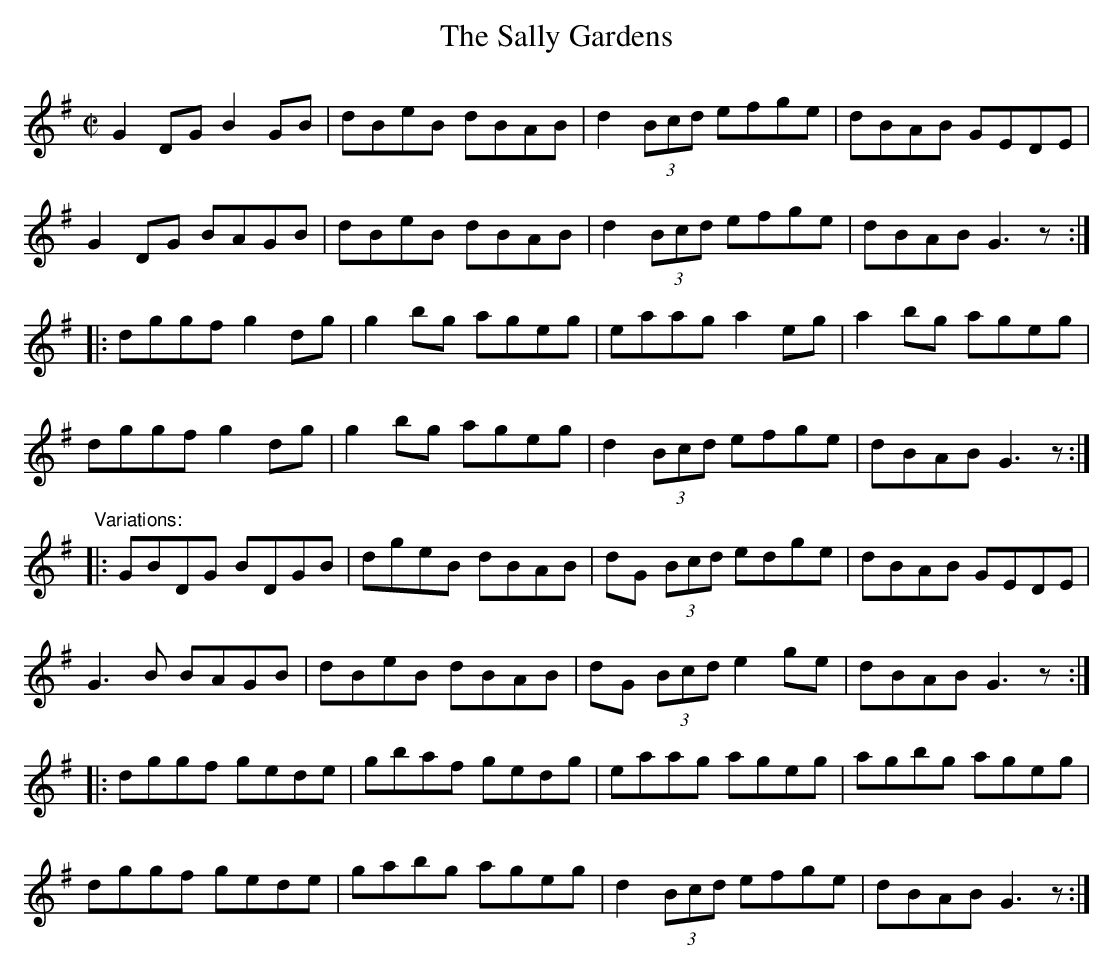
X:1
T:Sally Gardens, The
M:C|
K:G
G2DG B2GB|dBeB dBAB|d2 (3Bcd efge|dBAB GEDE|
G2DG BAGB|dBeB dBAB|d2 (3Bcd efge|dBAB G3z:|
|:dggf g2dg|g2bg ageg|eaag a2eg|a2bg ageg|
dggf g2dg|g2bg ageg|d2 (3Bcd efge|dBAB G3z:|
"Variations:"
|:GBDG BDGB|dgeB dBAB|dG (3Bcd edge|dBAB GEDE|
G3B BAGB|dBeB dBAB|dG (3Bcd e2ge|dBAB G3z:|
|:dggf gede|gbaf gedg|eaag ageg|agbg ageg|
dggf gede|gabg ageg|d2 (3Bcd efge|dBAB G3z:|
